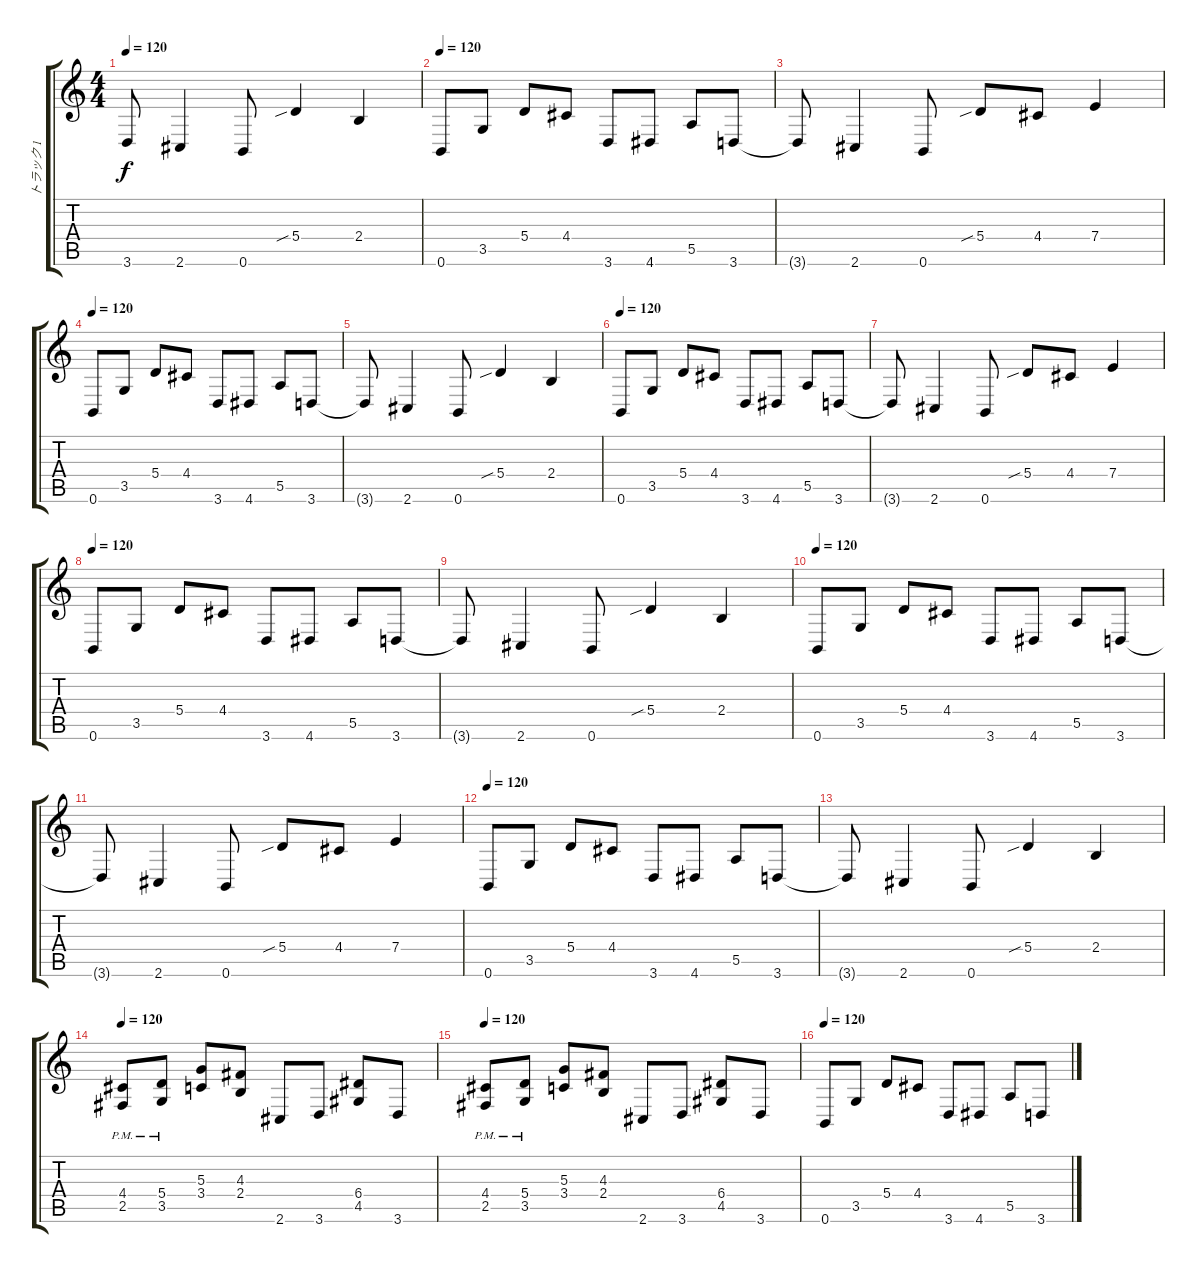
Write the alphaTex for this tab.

\track ("トラック 1" "トラック 1") {instrument distortionguitar}
\staff {score tabs}
\tuning (B3 Gb3 D3 A2 E2 B1) {hide}
\ts (4 4)
\tempo 120
\clef g2
\ks c
3.6{t}.8{dy f} 2.6.4 0.6.8 5.4{sib}.4 2.4.4 |
\tempo 120
0.6.8 3.5.8 5.4.8 4.4.8 3.6.8 4.6.8 5.5.8 3.6.8 |
3.6{t}.8 2.6.4 0.6.8 5.4{sib}.8 4.4.8 7.4.4 |
\tempo 120
0.6.8 3.5.8 5.4.8 4.4.8 3.6.8 4.6.8 5.5.8 3.6.8 |
3.6{t}.8 2.6.4 0.6.8 5.4{sib}.4 2.4.4 |
\tempo 120
0.6.8 3.5.8 5.4.8 4.4.8 3.6.8 4.6.8 5.5.8 3.6.8 |
3.6{t}.8 2.6.4 0.6.8 5.4{sib}.8 4.4.8 7.4.4 |
\tempo 120
0.6.8 3.5.8 5.4.8 4.4.8 3.6.8 4.6.8 5.5.8 3.6.8 |
3.6{t}.8 2.6.4 0.6.8 5.4{sib}.4 2.4.4 |
\tempo 120
0.6.8 3.5.8 5.4.8 4.4.8 3.6.8 4.6.8 5.5.8 3.6.8 |
3.6{t}.8 2.6.4 0.6.8 5.4{sib}.8 4.4.8 7.4.4 |
\tempo 120
0.6.8 3.5.8 5.4.8 4.4.8 3.6.8 4.6.8 5.5.8 3.6.8 |
3.6{t}.8 2.6.4 0.6.8 5.4{sib}.4 2.4.4 |
\tempo 120
(4.4 2.5{pm}).8 (5.4 3.5{pm}).8 (5.3 3.4).8 (4.3 2.4).8 2.6.8 3.6.8 (6.4 4.5).8 3.6.8 |
\tempo 120
(4.4 2.5{pm}).8 (5.4 3.5{pm}).8 (5.3 3.4).8 (4.3 2.4).8 2.6.8 3.6.8 (6.4 4.5).8 3.6.8 |
\tempo 120
0.6.8 3.5.8 5.4.8 4.4.8 3.6.8 4.6.8 5.5.8 3.6.8
